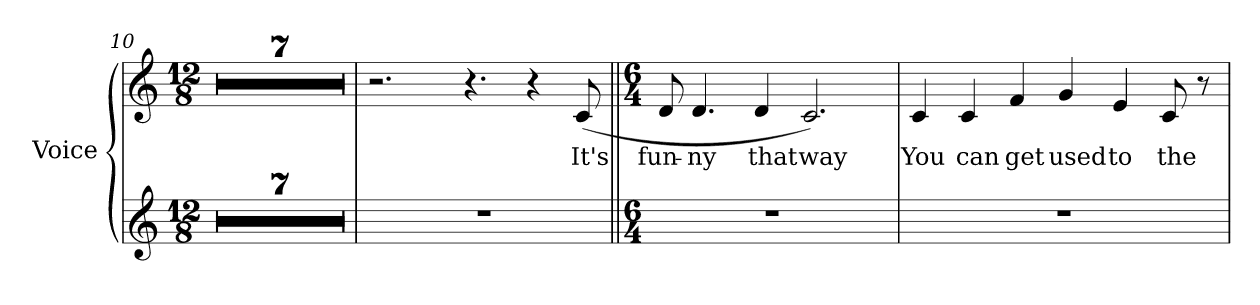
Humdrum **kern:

**kern	**kern	**text
*part2	*part1	*part1
*staff2	*staff1	*staff1
*I"Voice	*I"Voice	*
*I'Voice	*I'Voice	*
!!LO:LB:g=z
*clefG2	*clefG2	*
*k[]	*k[]	*
*C:	*C:	*
*M12/8	*M12/8	*
=10	=10	=10
!LO:N:vis=1	!LO:N:vis=1	!
1.r	1.r	.
=11	=11	=11
!LO:N:vis=1	!LO:N:vis=1	!
1.r	1.r	.
=12	=12	=12
!LO:N:vis=1	!LO:N:vis=1	!
1.r	1.r	.
=13	=13	=13
!LO:N:vis=1	!LO:N:vis=1	!
1.r	1.r	.
=14	=14	=14
!LO:N:vis=1	!LO:N:vis=1	!
1.r	1.r	.
=15	=15	=15
!LO:N:vis=1	!LO:N:vis=1	!
1.r	1.r	.
=16	=16	=16
!LO:N:vis=1	!LO:N:vis=1	!
1.r	1.r	.
!!LO:LB:g=z
=17	=17	=17
!LO:N:vis=1	!	!
1.r	2.r	.
.	4.r	.
.	4r	.
!	!	!LO:LY:b:color=#000000
.	(8ci/	It's
=18||	=18||	=18||
*M6/4	*M6/4	*
!LO:N:vis=1	!	!
!	!	!LO:LY:b:color=#000000
1.r	8di/	fun-
!	!	!LO:LY:b:color=#000000
.	4.di/	-ny
!	!	!LO:LY:b:color=#000000
.	4di/	that
!	!	!LO:LY:b:color=#000000
.	2.ci/)	way
=19	=19	=19
!LO:N:vis=1	!	!
!	!	!LO:LY:b:color=#000000
1.r	4ci/	You
!	!	!LO:LY:b:color=#000000
.	4ci/	can
!	!	!LO:LY:b:color=#000000
.	4fi/	get
!	!	!LO:LY:b:color=#000000
.	4gi/	used
!	!	!LO:LY:b:color=#000000
.	4ei/	to
!	!	!LO:LY:b:color=#000000
.	8ci/	the
.	8r	.
=	=	=
*-	*-	*-
